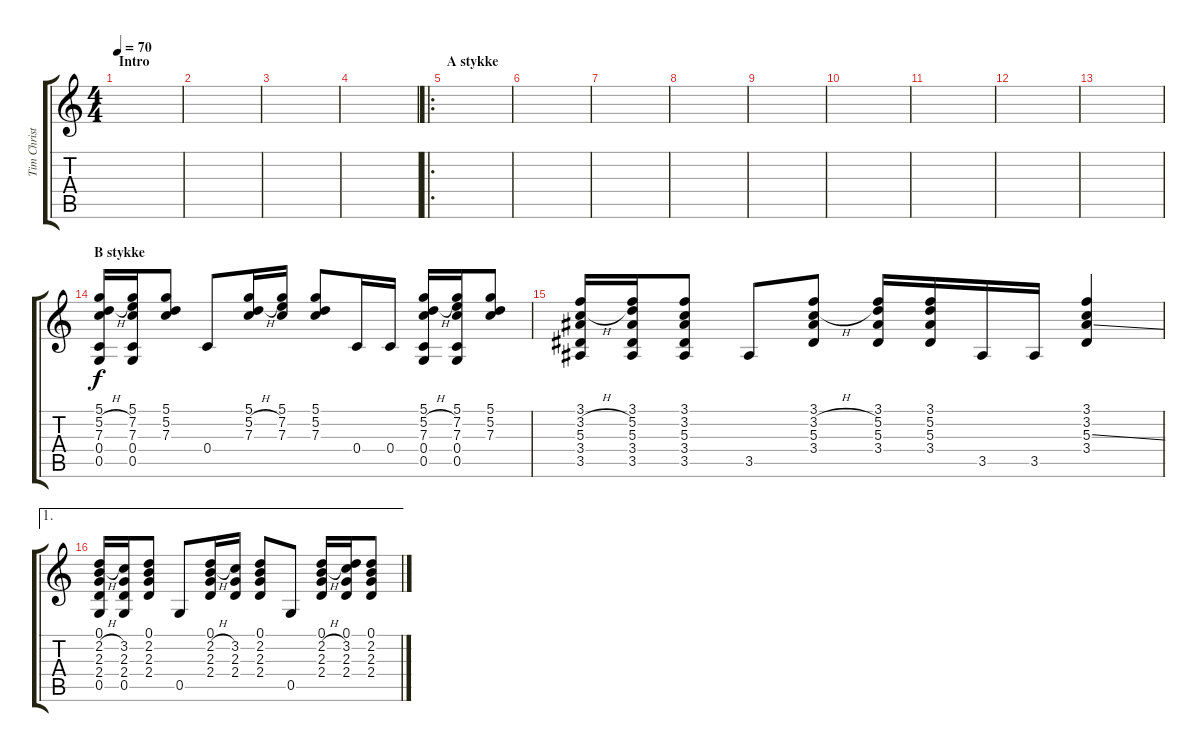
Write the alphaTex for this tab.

\track ("Tim Christensen (Guitar Dist)" "Tim Christ") {instrument distortionguitar}
\staff {score tabs}
\tuning (D4 A3 F3 C3 G2 D2) {hide}
\ts (4 4)
\section ("" "Intro")
\tempo 70
\clef g2
\ks c
|
|
|
|
\ro
\section ("" "A stykke")
|
|
|
|
|
|
|
|
|
\section ("" "B stykke")
(5.1 5.2{h} 7.3 0.4 0.5).16 (5.1 7.2 7.3 0.4 0.5).16 (5.1 5.2 7.3).8 0.4.8 (5.1 5.2{h} 7.3).16 (5.1 7.2 7.3).16 (5.1 5.2 7.3).8 0.4.16 0.4.16 (5.1 5.2{h} 7.3 0.4 0.5).16 (5.1 7.2 7.3 0.4 0.5).16 (5.1 5.2 7.3).8 |
(3.1 3.2{h} 5.3 3.4 3.5).16 (3.1 5.2 5.3 3.4 3.5).16 (3.1 3.2 5.3 3.4 3.5).8 3.5.8 (3.1 3.2{h} 5.3 3.4).8 (3.1 5.2 5.3 3.4).16 (3.1 5.2 5.3 3.4).16 3.5.16 3.5.16 (3.1 3.2 5.3{ss} 3.4).4 |
\ae 1
(0.1 2.2{h} 2.3 2.4 0.5).16 (3.2 2.3 2.4 0.5).16 (0.1 2.2 2.3 2.4).8 0.5.8 (0.1 2.2{h} 2.3 2.4).16 (3.2 2.3 2.4).16 (0.1 2.2 2.3 2.4).8 0.5.8 (0.1 2.2{h} 2.3 2.4).16 (0.1 3.2 2.3 2.4).16 (0.1 2.2 2.3 2.4).8
